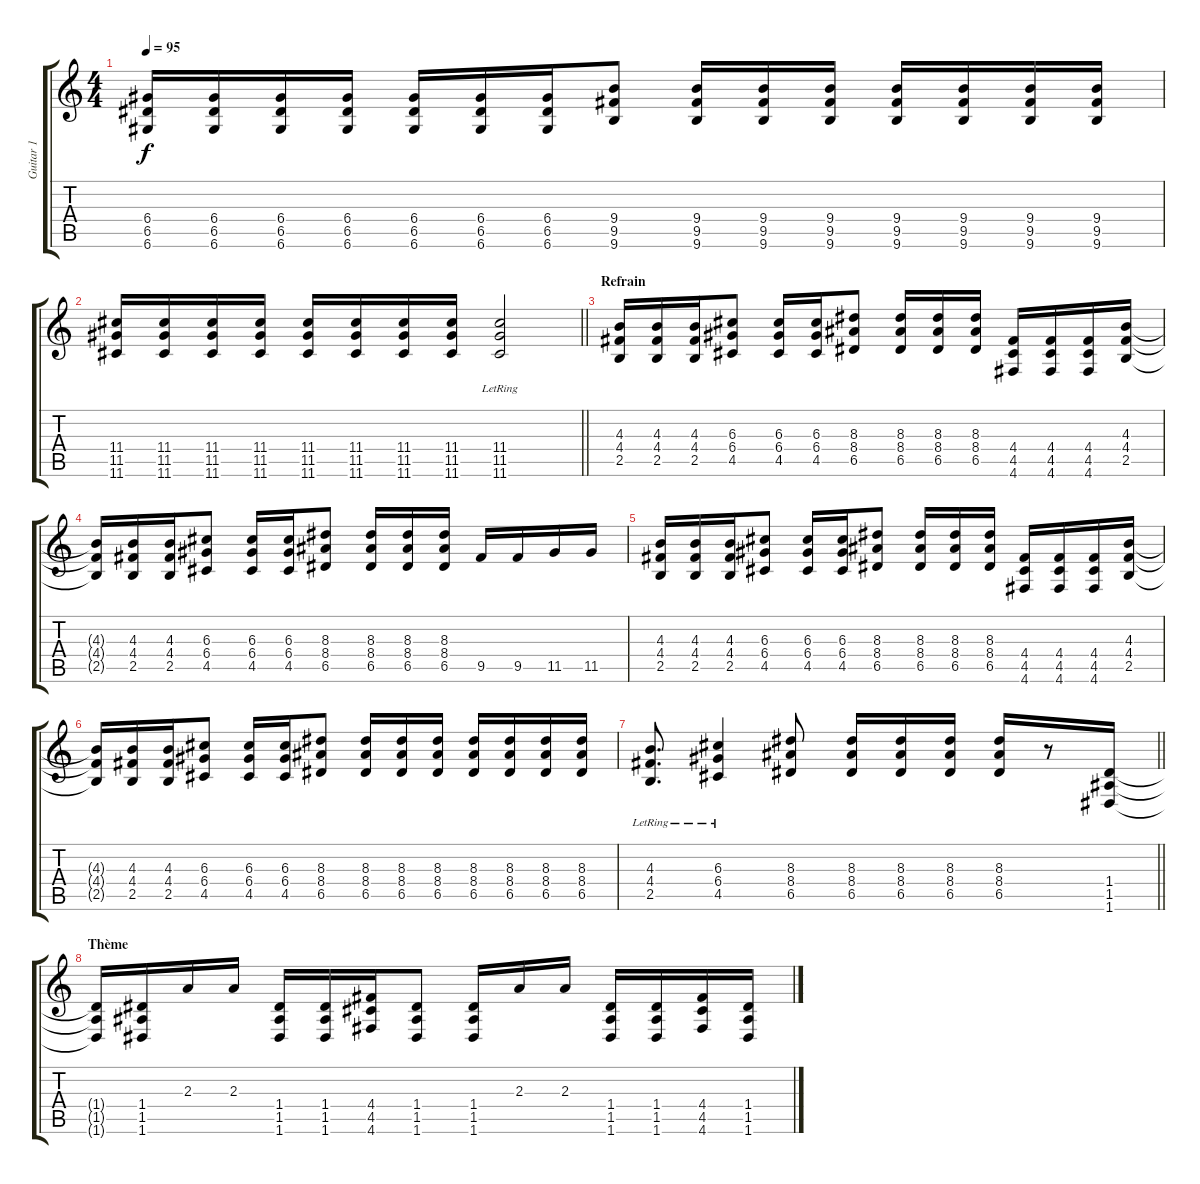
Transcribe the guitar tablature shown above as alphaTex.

\track ("Guitar 1" "Guitar 1") {instrument overdrivenguitar}
\staff {score tabs}
\tuning (E4 B3 G3 D3 A2 D2) {hide}
\ts (4 4)
\tempo 95
\clef g2
\ks c
(6.4 6.5 6.6).16{dy f} (6.4 6.5 6.6).16 (6.4 6.5 6.6).16 (6.4 6.5 6.6).16 (6.4 6.5 6.6).16 (6.4 6.5 6.6).16 (6.4 6.5 6.6).16 (9.4 9.5 9.6).8 (9.4 9.5 9.6).16 (9.4 9.5 9.6).16 (9.4 9.5 9.6).16 (9.4 9.5 9.6).16 (9.4 9.5 9.6).16 (9.4 9.5 9.6).16 (9.4 9.5 9.6).16 |
\barLineRight lightlight
(11.4 11.5 11.6).16 (11.4 11.5 11.6).16 (11.4 11.5 11.6).16 (11.4 11.5 11.6).16 (11.4 11.5 11.6).16 (11.4 11.5 11.6).16 (11.4 11.5 11.6).16 (11.4 11.5 11.6).16 (11.4{lr} 11.5{lr} 11.6).2 |
\section ("" "Refrain")
(4.3 4.4 2.5).16 (4.3 4.4 2.5).16 (4.3 4.4 2.5).16 (6.3 6.4 4.5).8 (6.3 6.4 4.5).16 (6.3 6.4 4.5).16 (8.3 8.4 6.5).8 (8.3 8.4 6.5).16 (8.3 8.4 6.5).16 (8.3 8.4 6.5).16 (4.4 4.5 4.6).16 (4.4 4.5 4.6).16 (4.4 4.5 4.6).16 (4.3 4.4 2.5).16 |
(4.3{t} 4.4{t} 2.5{t}).16 (4.3 4.4 2.5).16 (4.3 4.4 2.5).16 (6.3 6.4 4.5).8 (6.3 6.4 4.5).16 (6.3 6.4 4.5).16 (8.3 8.4 6.5).8 (8.3 8.4 6.5).16 (8.3 8.4 6.5).16 (8.3 8.4 6.5).16 9.5.16 9.5.16 11.5.16 11.5.16 |
(4.3 4.4 2.5).16 (4.3 4.4 2.5).16 (4.3 4.4 2.5).16 (6.3 6.4 4.5).8 (6.3 6.4 4.5).16 (6.3 6.4 4.5).16 (8.3 8.4 6.5).8 (8.3 8.4 6.5).16 (8.3 8.4 6.5).16 (8.3 8.4 6.5).16 (4.4 4.5 4.6).16 (4.4 4.5 4.6).16 (4.4 4.5 4.6).16 (4.3 4.4 2.5).16 |
(4.3{t} 4.4{t} 2.5{t}).16 (4.3 4.4 2.5).16 (4.3 4.4 2.5).16 (6.3 6.4 4.5).8 (6.3 6.4 4.5).16 (6.3 6.4 4.5).16 (8.3 8.4 6.5).8 (8.3 8.4 6.5).16 (8.3 8.4 6.5).16 (8.3 8.4 6.5).16 (8.3 8.4 6.5).16 (8.3 8.4 6.5).16 (8.3 8.4 6.5).16 (8.3 8.4 6.5).16 |
\barLineRight lightlight
(4.3{lr} 4.4{lr} 2.5{lr}).8{d} (6.3{lr} 6.4{lr} 4.5{lr}).4 (8.3 8.4 6.5).8 (8.3 8.4 6.5).16 (8.3 8.4 6.5).16 (8.3 8.4 6.5).16 (8.3 8.4 6.5).16 r.8 (1.4 1.5 1.6).16 |
\section ("" "Thème")
(1.4{t} 1.5{t} 1.6{t}).16 (1.4 1.5 1.6).16 2.3.16 2.3.16 (1.4 1.5 1.6).16 (1.4 1.5 1.6).16 (4.4 4.5 4.6).16 (1.4 1.5 1.6).8 (1.4 1.5 1.6).16 2.3.16 2.3.16 (1.4 1.5 1.6).16 (1.4 1.5 1.6).16 (4.4 4.5 4.6).16 (1.4 1.5 1.6).16
